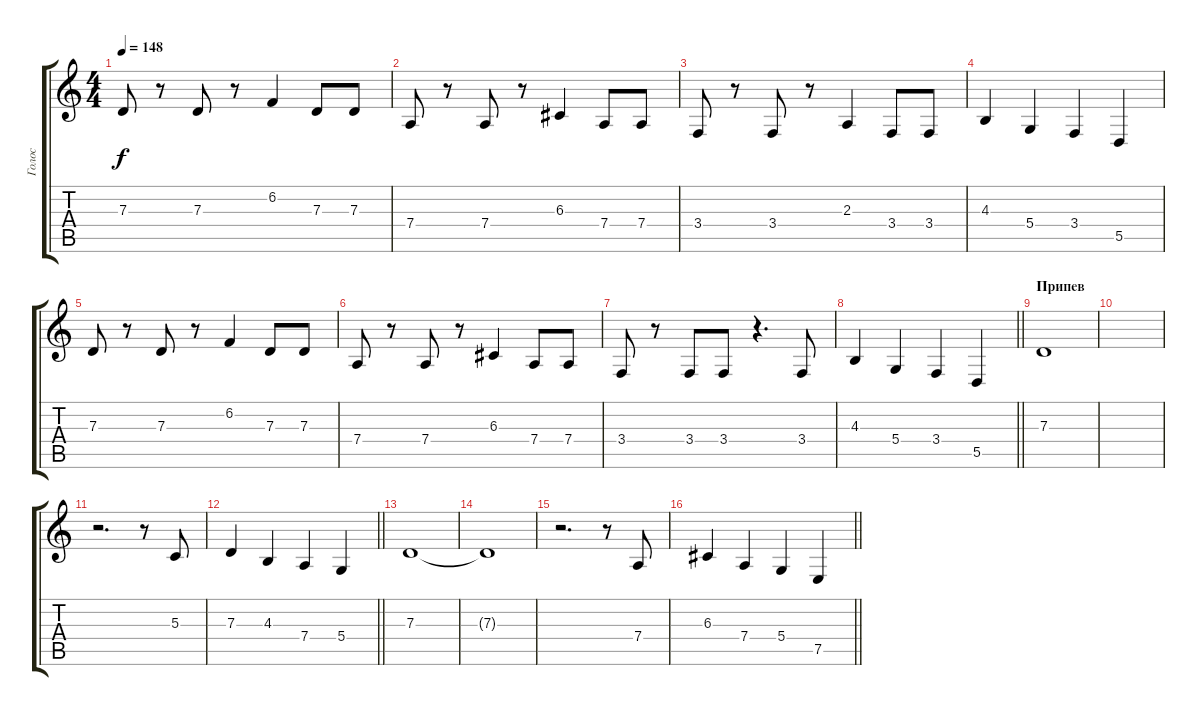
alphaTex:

\track ("Голос" "Голос") {instrument tenorsax}
\staff {score tabs}
\tuning (E4 B3 G3 D3 A2 E2) {hide}
\ts (4 4)
\tempo 148
\clef g2
\ks c
7.3.8{dy f} r.8 7.3.8 r.8 6.2.4 7.3.8 7.3.8 |
7.4.8 r.8 7.4.8 r.8 6.3.4 7.4.8 7.4.8 |
3.4.8 r.8 3.4.8 r.8 2.3.4 3.4.8 3.4.8 |
4.3.4 5.4.4 3.4.4 5.5.4 |
7.3.8 r.8 7.3.8 r.8 6.2.4 7.3.8 7.3.8 |
7.4.8 r.8 7.4.8 r.8 6.3.4 7.4.8 7.4.8 |
3.4.8 r.8 3.4.8 3.4.8 r.4{d} 3.4.8 |
\barLineRight lightlight
4.3.4 5.4.4 3.4.4 5.5.4 |
\section ("" "Припев")
7.3.1 |
|
r.2{d} r.8 5.3.8 |
\barLineRight lightlight
7.3.4 4.3.4 7.4.4 5.4.4 |
7.3.1 |
7.3{t}.1 |
r.2{d} r.8 7.4.8 |
\barLineRight lightlight
6.3.4 7.4.4 5.4.4 7.5.4
